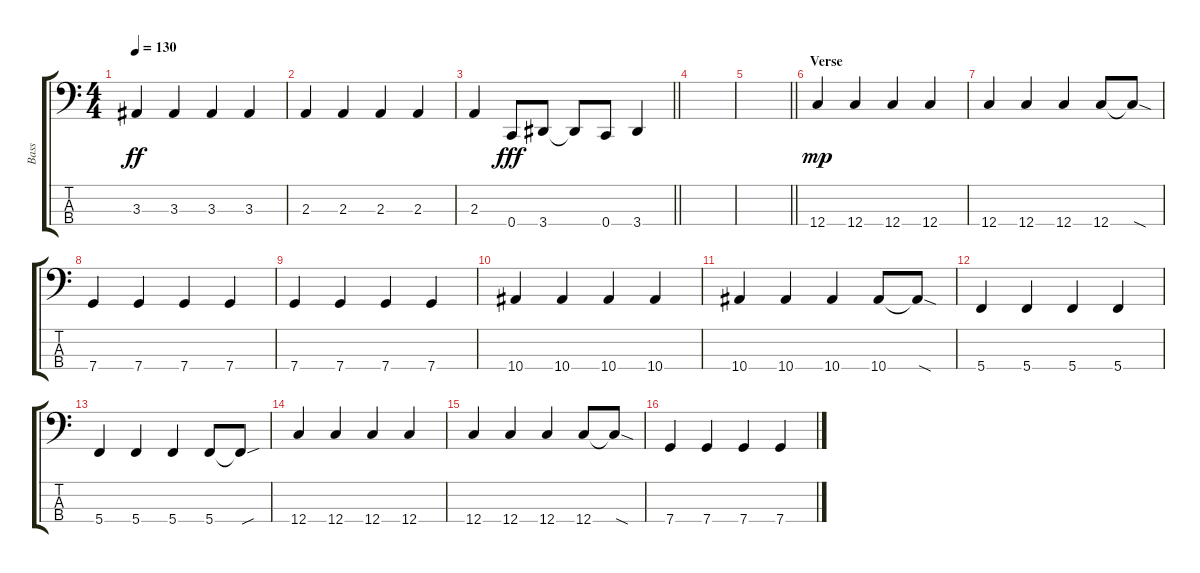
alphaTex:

\track ("Bass" "Bass") {instrument electricbassfinger}
\staff {score tabs}
\tuning (F2 C2 G1 C1) {hide}
\ts (4 4)
\tempo 130
\clef f4
\ks c
3.3.4{dy ff} 3.3.4 3.3.4 3.3.4 |
2.3.4 2.3.4 2.3.4 2.3.4 |
\barLineRight lightlight
2.3.4 0.4.8{dy fff} 3.4.8 3.4{t}.8 0.4.8 3.4.4 |
|
\barLineRight lightlight
|
\section ("" "Verse")
12.4.4{dy mp} 12.4.4 12.4.4 12.4.4 |
12.4.4 12.4.4 12.4.4 12.4.8 12.4{sod t}.8 |
7.4.4 7.4.4 7.4.4 7.4.4 |
7.4.4 7.4.4 7.4.4 7.4.4 |
10.4.4 10.4.4 10.4.4 10.4.4 |
10.4.4 10.4.4 10.4.4 10.4.8 10.4{sod t}.8 |
5.4.4 5.4.4 5.4.4 5.4.4 |
5.4.4 5.4.4 5.4.4 5.4.8 5.4{sou t}.8 |
12.4.4 12.4.4 12.4.4 12.4.4 |
12.4.4 12.4.4 12.4.4 12.4.8 12.4{sod t}.8 |
7.4.4 7.4.4 7.4.4 7.4.4
